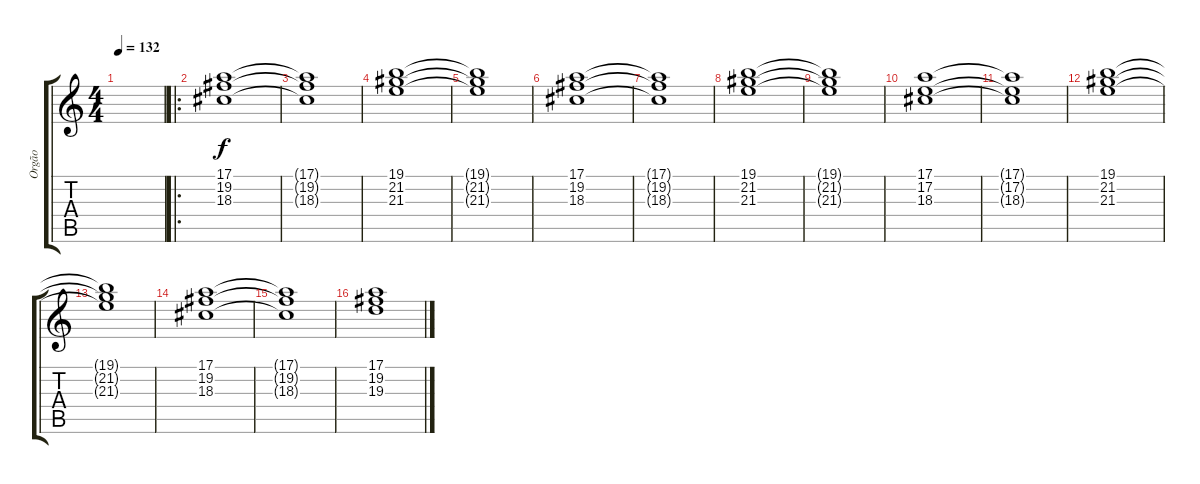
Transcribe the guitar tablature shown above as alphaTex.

\track ("Orgão" "Orgão") {instrument rockorgan}
\staff {score tabs}
\tuning (E4 B3 G3 D3 A2 E2) {hide}
\ts (4 4)
\tempo 132
\clef g2
\ks c
|
\ro
(17.1 19.2 18.3).1{volume 3} |
(17.1{t} 19.2{t} 18.3{t}).1 |
(19.1 21.2 21.3).1 |
(19.1{t} 21.2{t} 21.3{t}).1 |
(17.1 19.2 18.3).1 |
(17.1{t} 19.2{t} 18.3{t}).1 |
(19.1 21.2 21.3).1 |
(19.1{t} 21.2{t} 21.3{t}).1 |
(17.1 17.2 18.3).1 |
(17.1{t} 17.2{t} 18.3{t}).1 |
(19.1 21.2 21.3).1 |
(19.1{t} 21.2{t} 21.3{t}).1 |
(17.1 19.2 18.3).1 |
(17.1{t} 19.2{t} 18.3{t}).1 |
(17.1 19.2 19.3).1
